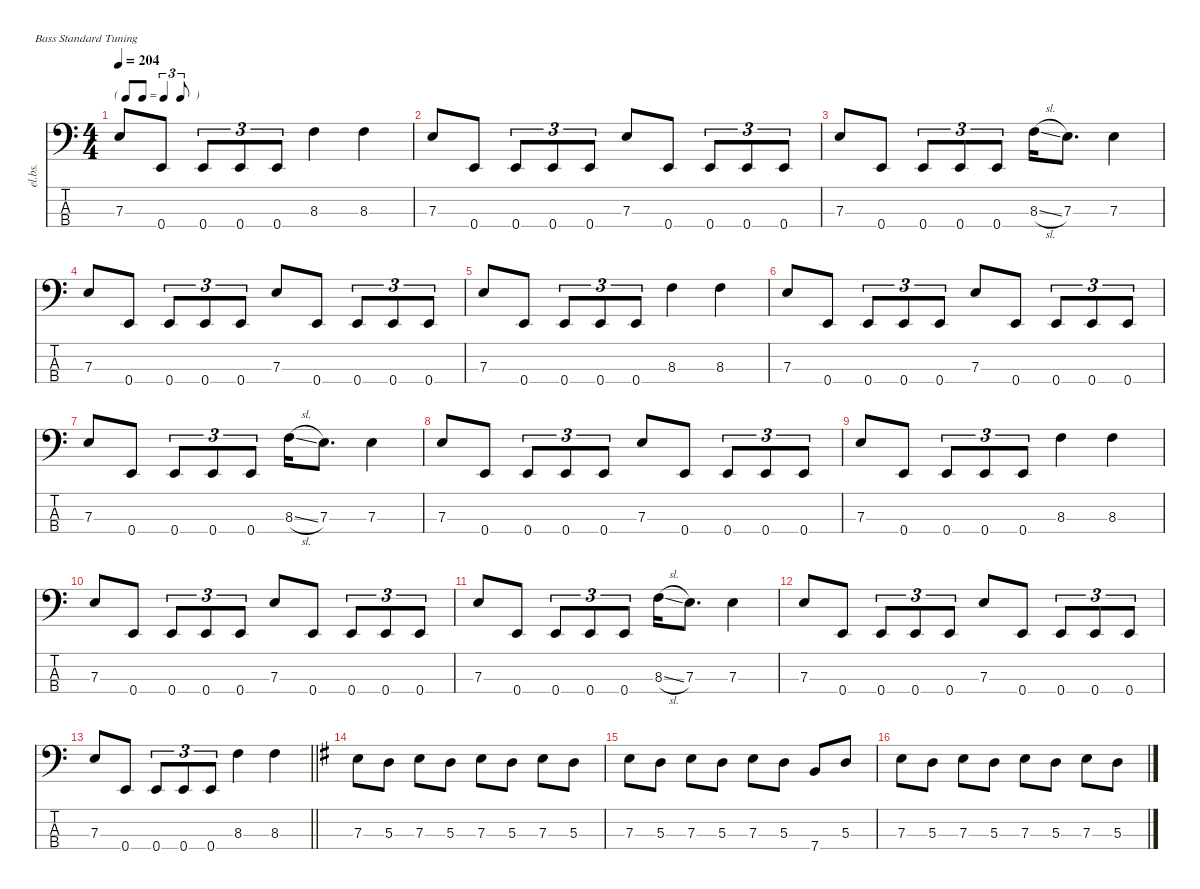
\defaultSystemsLayout 4
\hideDynamics
\bracketExtendMode nobrackets
\otherSystemsTrackNameOrientation horizontal
\track ("Cliff Burton" "el.bs.") {defaultSystemsLayout 8 instrument electricbassfinger}
\staff {score tabs}
\tuning (G2 D2 A1 E1)
\ts (4 4)
\tf triplet8th
\tempo 204
\clef f4
\ks aminor
7.3.8{dy f beam Up} 0.4.8{beam Up} 0.4.8{tu (3 2) beam Up} 0.4.8{tu (3 2) beam Up} 0.4.8{tu (3 2) beam Up} 8.3.4{beam Down} 8.3.4{beam Down} |
7.3.8{beam Up} 0.4.8{beam Up} 0.4.8{tu (3 2) beam Up} 0.4.8{tu (3 2) beam Up} 0.4.8{tu (3 2) beam Up} 7.3.8{beam Up} 0.4.8{beam Up} 0.4.8{tu (3 2) beam Up} 0.4.8{tu (3 2) beam Up} 0.4.8{tu (3 2) beam Up} |
7.3.8{beam Up} 0.4.8{beam Up} 0.4.8{tu (3 2) beam Up} 0.4.8{tu (3 2) beam Up} 0.4.8{tu (3 2) beam Up} 8.3{sl}.16{beam Down} 7.3.8{d beam Down} 7.3.4{beam Down} |
7.3.8{beam Up} 0.4.8{beam Up} 0.4.8{tu (3 2) beam Up} 0.4.8{tu (3 2) beam Up} 0.4.8{tu (3 2) beam Up} 7.3.8{beam Up} 0.4.8{beam Up} 0.4.8{tu (3 2) beam Up} 0.4.8{tu (3 2) beam Up} 0.4.8{tu (3 2) beam Up} |
7.3.8{beam Up} 0.4.8{beam Up} 0.4.8{tu (3 2) beam Up} 0.4.8{tu (3 2) beam Up} 0.4.8{tu (3 2) beam Up} 8.3.4{beam Down} 8.3.4{beam Down} |
7.3.8{beam Up} 0.4.8{beam Up} 0.4.8{tu (3 2) beam Up} 0.4.8{tu (3 2) beam Up} 0.4.8{tu (3 2) beam Up} 7.3.8{beam Up} 0.4.8{beam Up} 0.4.8{tu (3 2) beam Up} 0.4.8{tu (3 2) beam Up} 0.4.8{tu (3 2) beam Up} |
7.3.8{beam Up} 0.4.8{beam Up} 0.4.8{tu (3 2) beam Up} 0.4.8{tu (3 2) beam Up} 0.4.8{tu (3 2) beam Up} 8.3{sl}.16{beam Down} 7.3.8{d beam Down} 7.3.4{beam Down} |
7.3.8{beam Up} 0.4.8{beam Up} 0.4.8{tu (3 2) beam Up} 0.4.8{tu (3 2) beam Up} 0.4.8{tu (3 2) beam Up} 7.3.8{beam Up} 0.4.8{beam Up} 0.4.8{tu (3 2) beam Up} 0.4.8{tu (3 2) beam Up} 0.4.8{tu (3 2) beam Up} |
7.3.8{beam Up} 0.4.8{beam Up} 0.4.8{tu (3 2) beam Up} 0.4.8{tu (3 2) beam Up} 0.4.8{tu (3 2) beam Up} 8.3.4{beam Down} 8.3.4{beam Down} |
7.3.8{beam Up} 0.4.8{beam Up} 0.4.8{tu (3 2) beam Up} 0.4.8{tu (3 2) beam Up} 0.4.8{tu (3 2) beam Up} 7.3.8{beam Up} 0.4.8{beam Up} 0.4.8{tu (3 2) beam Up} 0.4.8{tu (3 2) beam Up} 0.4.8{tu (3 2) beam Up} |
7.3.8{beam Up} 0.4.8{beam Up} 0.4.8{tu (3 2) beam Up} 0.4.8{tu (3 2) beam Up} 0.4.8{tu (3 2) beam Up} 8.3{sl}.16{beam Down} 7.3.8{d beam Down} 7.3.4{beam Down} |
7.3.8{beam Up} 0.4.8{beam Up} 0.4.8{tu (3 2) beam Up} 0.4.8{tu (3 2) beam Up} 0.4.8{tu (3 2) beam Up} 7.3.8{beam Up} 0.4.8{beam Up} 0.4.8{tu (3 2) beam Up} 0.4.8{tu (3 2) beam Up} 0.4.8{tu (3 2) beam Up} |
\barLineRight lightlight
7.3.8{beam Up} 0.4.8{beam Up} 0.4.8{tu (3 2) beam Up} 0.4.8{tu (3 2) beam Up} 0.4.8{tu (3 2) beam Up} 8.3.4{beam Down} 8.3.4{beam Down} |
\ks eminor
7.3{acc forcenatural}.8{beam Down} 5.3{acc forcenatural}.8{beam Down} 7.3{acc forcenatural}.8{beam Down} 5.3{acc forcenatural}.8{beam Down} 7.3{acc forcenatural}.8{beam Down} 5.3{acc forcenatural}.8{beam Down} 7.3{acc forcenatural}.8{beam Down} 5.3{acc forcenatural}.8{beam Down} |
7.3{acc forcenatural}.8{beam Down} 5.3{acc forcenatural}.8{beam Down} 7.3{acc forcenatural}.8{beam Down} 5.3{acc forcenatural}.8{beam Down} 7.3{acc forcenatural}.8{beam Down} 5.3{acc forcenatural}.8{beam Down} 7.4{acc forcenatural}.8{beam Up} 5.3{acc forcenatural}.8{beam Up} |
7.3{acc forcenatural}.8{beam Down} 5.3{acc forcenatural}.8{beam Down} 7.3{acc forcenatural}.8{beam Down} 5.3{acc forcenatural}.8{beam Down} 7.3{acc forcenatural}.8{beam Down} 5.3{acc forcenatural}.8{beam Down} 7.3{acc forcenatural}.8{beam Down} 5.3{acc forcenatural}.8{beam Down}
